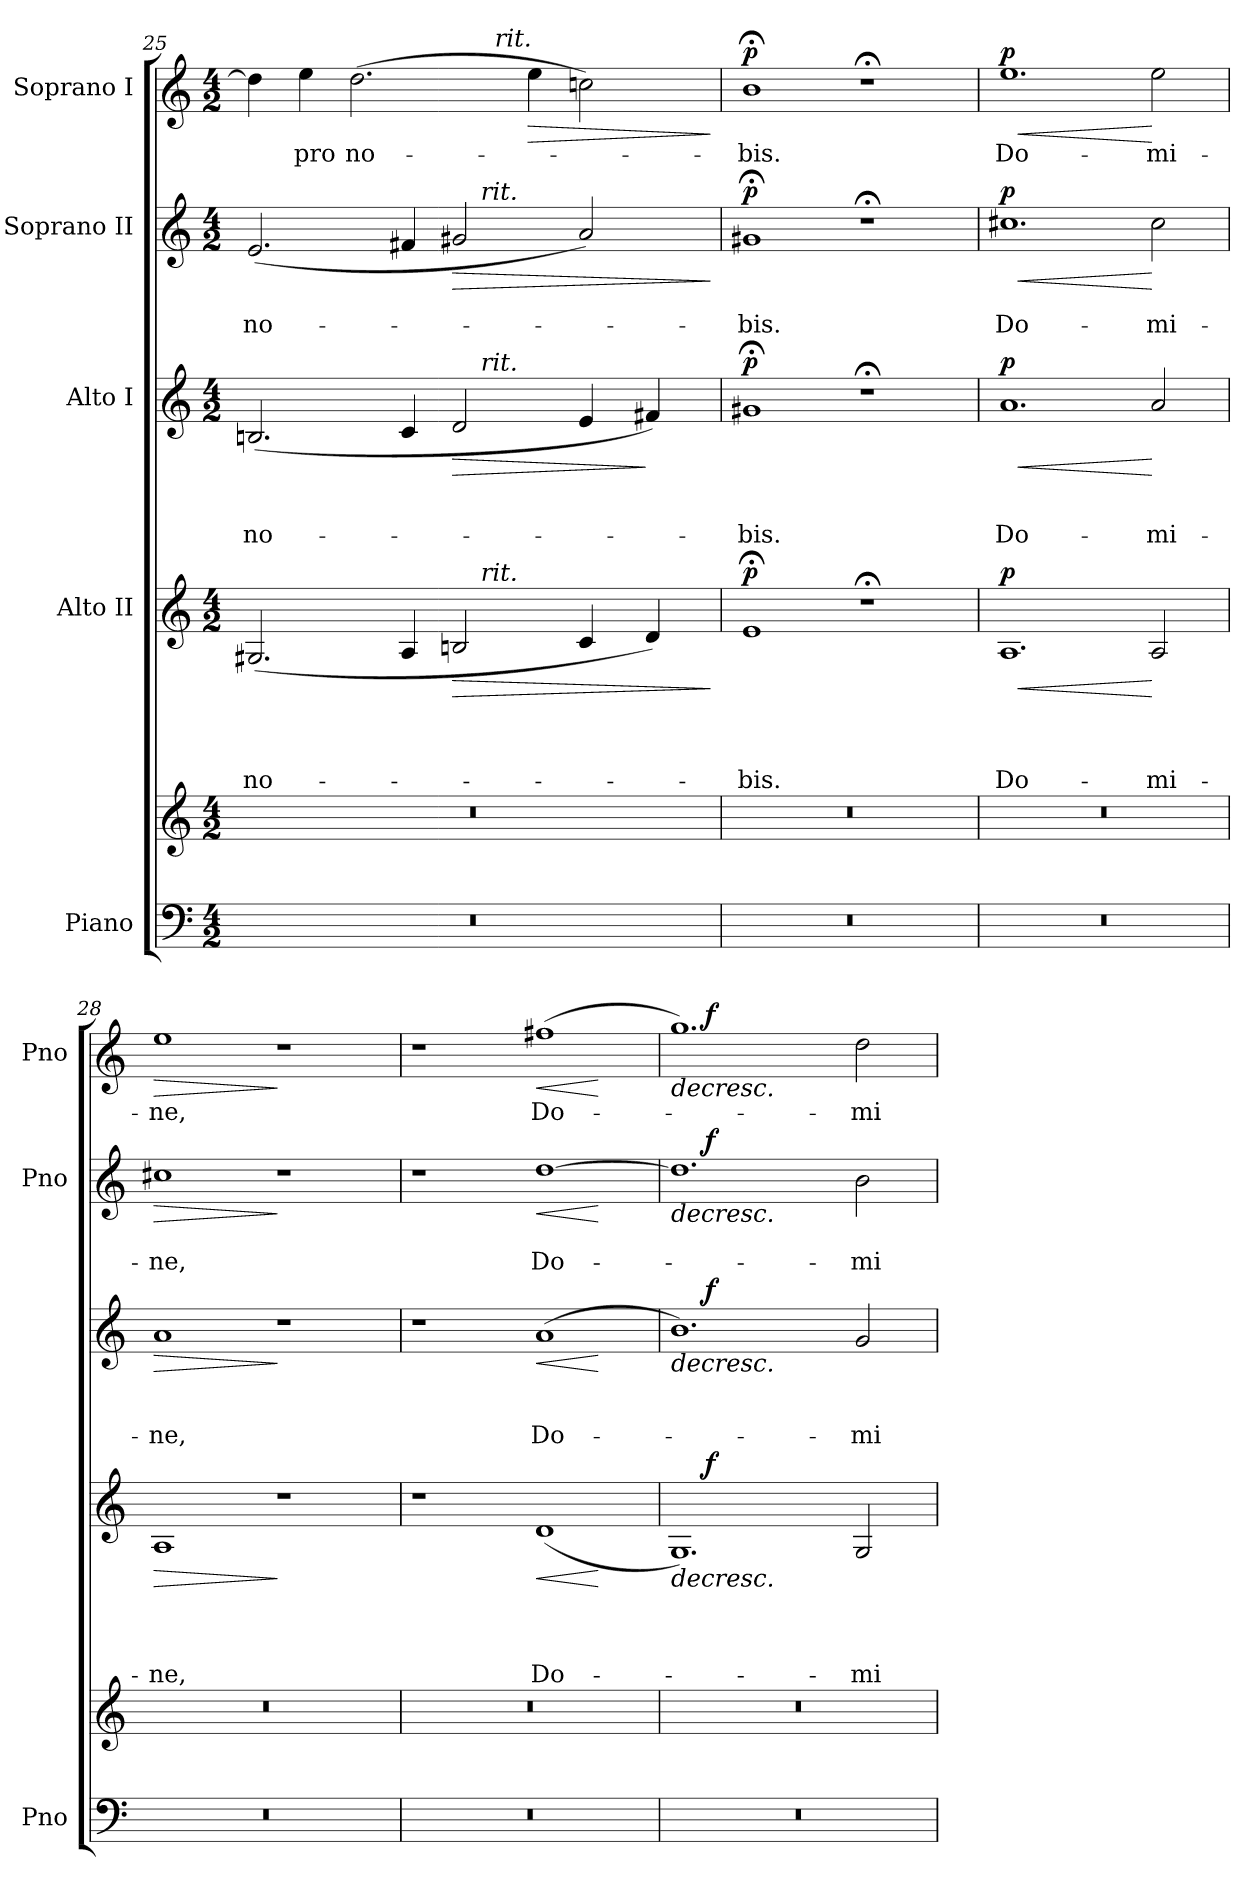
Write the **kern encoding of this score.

**kern	**kern	**kern	**text	**text	**text	**text	**dynam	**kern	**text	**text	**text	**dynam	**kern	**text	**text	**dynam	**kern	**text	**dynam
*part5	*part5	*part4	*part4	*part4	*part4	*part4	*part4	*part3	*part3	*part3	*part3	*part3	*part2	*part2	*part2	*part2	*part1	*part1	*part1
*staff6	*staff5	*staff4	*staff4	*staff4	*staff4	*staff4	*staff4	*staff3	*staff3	*staff3	*staff3	*staff3	*staff2	*staff2	*staff2	*staff2	*staff1	*staff1	*staff1
*I"Piano	*	*I"Alto II	*	*	*	*	*	*I"Alto I	*	*	*	*	*I"Soprano II	*	*	*	*I"Soprano I	*	*
*I'Pno	*	*	*	*	*	*	*	*	*	*	*	*	*I'Pno	*	*	*	*I'Pno	*	*
*clefF4	*clefG2	*clefG2	*	*	*	*	*	*clefG2	*	*	*	*	*clefG2	*	*	*	*clefG2	*	*
*k[]	*k[]	*k[]	*	*	*	*	*	*k[]	*	*	*	*	*k[]	*	*	*	*k[]	*	*
*C:	*C:	*C:	*	*	*	*	*	*C:	*	*	*	*	*C:	*	*	*	*C:	*	*
*M4/2	*M4/2	*M4/2	*	*	*	*	*	*M4/2	*	*	*	*	*M4/2	*	*	*	*M4/2	*	*
=25	=25	=25	=25	=25	=25	=25	=25	=25	=25	=25	=25	=25	=25	=25	=25	=25	=25	=25	=25
*	*	*^	*	*	*	*	*	*^	*	*	*	*	*^	*	*	*	*^	*	*
0r	0r	(2.G#X/	1ryy	.	.	.	no-	.	(2.Bn/	1ryy	.	.	no-	.	(2.e/	1ryy	.	no-	.	4dd\]	1ryy	.	.
.	.	.	.	.	.	.	.	.	.	.	.	.	.	.	.	.	.	.	.	4ee\	.	pro	.
.	.	.	.	.	.	.	.	.	.	.	.	.	.	.	.	.	.	.	.	(2.dd\	.	no-	.
.	.	4A/	.	.	.	.	.	.	4c/	.	.	.	.	.	4f#X/	.	.	.	.	.	.	.	.
!	!	!	!	!	!	!	!	!LO:HP:b	!	!	!	!	!	!LO:HP:b	!	!	!	!	!LO:HP:b	!	!	!	!
.	.	2Bn/	16.ryy	.	.	.	.	>	2d/	16.ryy	.	.	.	>	2g#X/	16.ryy	.	.	>	.	8ryy	.	.
!	!	!	!	!	!	!	!	!	!	!	!	!	!	!	!	!LO:TX:a:i:t=rit.	!	!	!	!	!	!	!
!	!	!	!	!	!	!	!	!	!	!LO:TX:a:i:t=rit.	!	!	!	!	!	!	!	!	!	!	!	!	!
!	!	!	!LO:TX:a:i:t=rit.	!	!	!	!	!	!	!	!	!	!	!	!	!	!	!	!	!	!	!	!
.	.	.	2ryy	.	.	.	.	.	.	2ryy	.	.	.	.	.	2ryy	.	.	.	.	.	.	.
!	!	!	!	!	!	!	!	!	!	!	!	!	!	!	!	!	!	!	!	!	!LO:TX:a:i:t=rit.	!	!
.	.	.	.	.	.	.	.	.	.	.	.	.	.	.	.	.	.	.	.	.	2..ryy	.	.
!	!	!	!	!	!	!	!	!	!	!	!	!	!	!	!	!	!	!	!	!	!	!	!LO:HP:b
.	.	.	.	.	.	.	.	.	.	.	.	.	.	.	.	.	.	.	.	4ee\	.	.	>
.	.	4c/	.	.	.	.	.	.	4e/	.	.	.	.	.	2a/)	.	.	.	.	2ccn\)	.	.	.
.	.	.	4ryy	.	.	.	.	.	.	4ryy	.	.	.	.	.	4ryy	.	.	.	.	.	.	.
.	.	4d/)	.	.	.	.	.	.	4f#X/)	.	.	.	.	]	.	.	.	.	.	.	.	.	.
.	.	.	8ryy	.	.	.	.	.	.	8ryy	.	.	.	.	.	8ryy	.	.	.	.	.	.	.
.	.	.	32ryy	.	.	.	.	.	.	32ryy	.	.	.	.	.	32ryy	.	.	.	.	.	.	.
.	.	.	.	.	.	.	.	]	.	.	.	.	.	.	.	.	.	.	]	.	.	.	]
=26	=26	=26	=26	=26	=26	=26	=26	=26	=26	=26	=26	=26	=26	=26	=26	=26	=26	=26	=26	=26	=26	=26	=26
!	!	!	!	!	!	!	!	!LO:DY:a	!	!	!	!	!	!LO:DY:a	!	!	!	!	!LO:DY:a	!	!	!	!LO:DY:a
*	*	*v	*v	*	*	*	*	*	*	*	*	*	*	*	*v	*v	*	*	*	*v	*v	*	*
*	*	*	*	*	*	*	*	*v	*v	*	*	*	*	*	*	*	*	*	*	*
0r	0r	1e;<	.	.	.	-bis.	p	1g#X;<	.	.	-bis.	p	1g#X;<	.	-bis.	p	1b;<	-bis.	p
.	.	1r;<	.	.	.	.	.	1r;<	.	.	.	.	1r;<	.	.	.	1r;<	.	.
!!LO:PB:g=z
=27	=27	=27	=27	=27	=27	=27	=27	=27	=27	=27	=27	=27	=27	=27	=27	=27	=27	=27	=27
!	!	!	!	!	!	!	!LO:HP:b	!	!	!	!	!LO:HP:b	!	!	!	!LO:HP:b	!	!	!LO:HP:b
!	!	!	!	!	!	!	!LO:DY:n=1:a	!	!	!	!	!LO:DY:n=1:a	!	!	!	!LO:DY:n=1:a	!	!	!LO:DY:n=1:a
0r	0r	1.A	.	.	.	Do-	< p	1.a	.	.	Do-	< p	1.cc#X	.	Do-	< p	1.ee	Do-	< p
.	.	2A/	.	.	.	-mi-	[	2a/	.	.	-mi-	[	2cc#\	.	-mi-	[	2ee\	-mi-	[
=28	=28	=28	=28	=28	=28	=28	=28	=28	=28	=28	=28	=28	=28	=28	=28	=28	=28	=28	=28
!	!	!	!	!	!	!	!LO:HP:b	!	!	!	!	!LO:HP:b	!	!	!	!LO:HP:b	!	!	!LO:HP:b
0r	0r	1A	.	.	.	-ne,	>	1a	.	.	-ne,	>	1cc#X	.	-ne,	>	1ee	-ne,	>
.	.	1r	.	.	.	.	]	1r	.	.	.	]	1r	.	.	]	1r	.	]
=29	=29	=29	=29	=29	=29	=29	=29	=29	=29	=29	=29	=29	=29	=29	=29	=29	=29	=29	=29
0r	0r	1r	.	.	.	.	.	1r	.	.	.	.	1r	.	.	.	1r	.	.
!	!	!	!	!	!	!	!LO:HP:b	!	!	!	!	!LO:HP:b	!	!	!	!LO:HP:b	!	!	!LO:HP:b
.	.	(1d	.	.	.	Do-	<	(1a	.	.	Do-	<	[1dd	.	Do-	<	(1ff#X	Do-	<
.	.	.	.	.	.	.	[	.	.	.	.	[	.	.	.	[	.	.	[
=30	=30	=30	=30	=30	=30	=30	=30	=30	=30	=30	=30	=30	=30	=30	=30	=30	=30	=30	=30
!	!	!	!	!	!	!	!LO:HP:b	!	!	!	!	!LO:HP:b	!	!	!	!LO:HP:b	!	!	!LO:HP:b
*	*	*^	*	*	*	*	*	*^	*	*	*	*	*^	*	*	*	*^	*	*
0r	0r	1.G)	8ryy	.	.	.	.	>	1.b)	8ryy	.	.	.	>	1.dd]	8ryy	.	.	>	1.gg)	8ryy	.	>
!	!	!	!	!	!	!	!	!LO:DY:a	!	!	!	!	!	!LO:DY:a	!	!	!	!	!LO:DY:a	!	!	!	!LO:DY:a
.	.	.	1...ryy	.	.	.	.	f	.	1...ryy	.	.	.	f	.	1...ryy	.	.	f	.	1...ryy	.	f
.	.	2G/	.	.	.	.	-mi-	.	2g/	.	.	.	-mi-	.	2b\	.	.	-mi-	.	2dd\	.	-mi-	]
.	.	.	.	.	.	.	.	]	.	.	.	.	.	]	.	.	.	.	]	.	.	.	.
*	*	*v	*v	*	*	*	*	*	*	*	*	*	*	*	*v	*v	*	*	*	*v	*v	*	*
*	*	*	*	*	*	*	*	*v	*v	*	*	*	*	*	*	*	*	*	*	*
=	=	=	=	=	=	=	=	=	=	=	=	=	=	=	=	=	=	=	=
*-	*-	*-	*-	*-	*-	*-	*-	*-	*-	*-	*-	*-	*-	*-	*-	*-	*-	*-	*-
